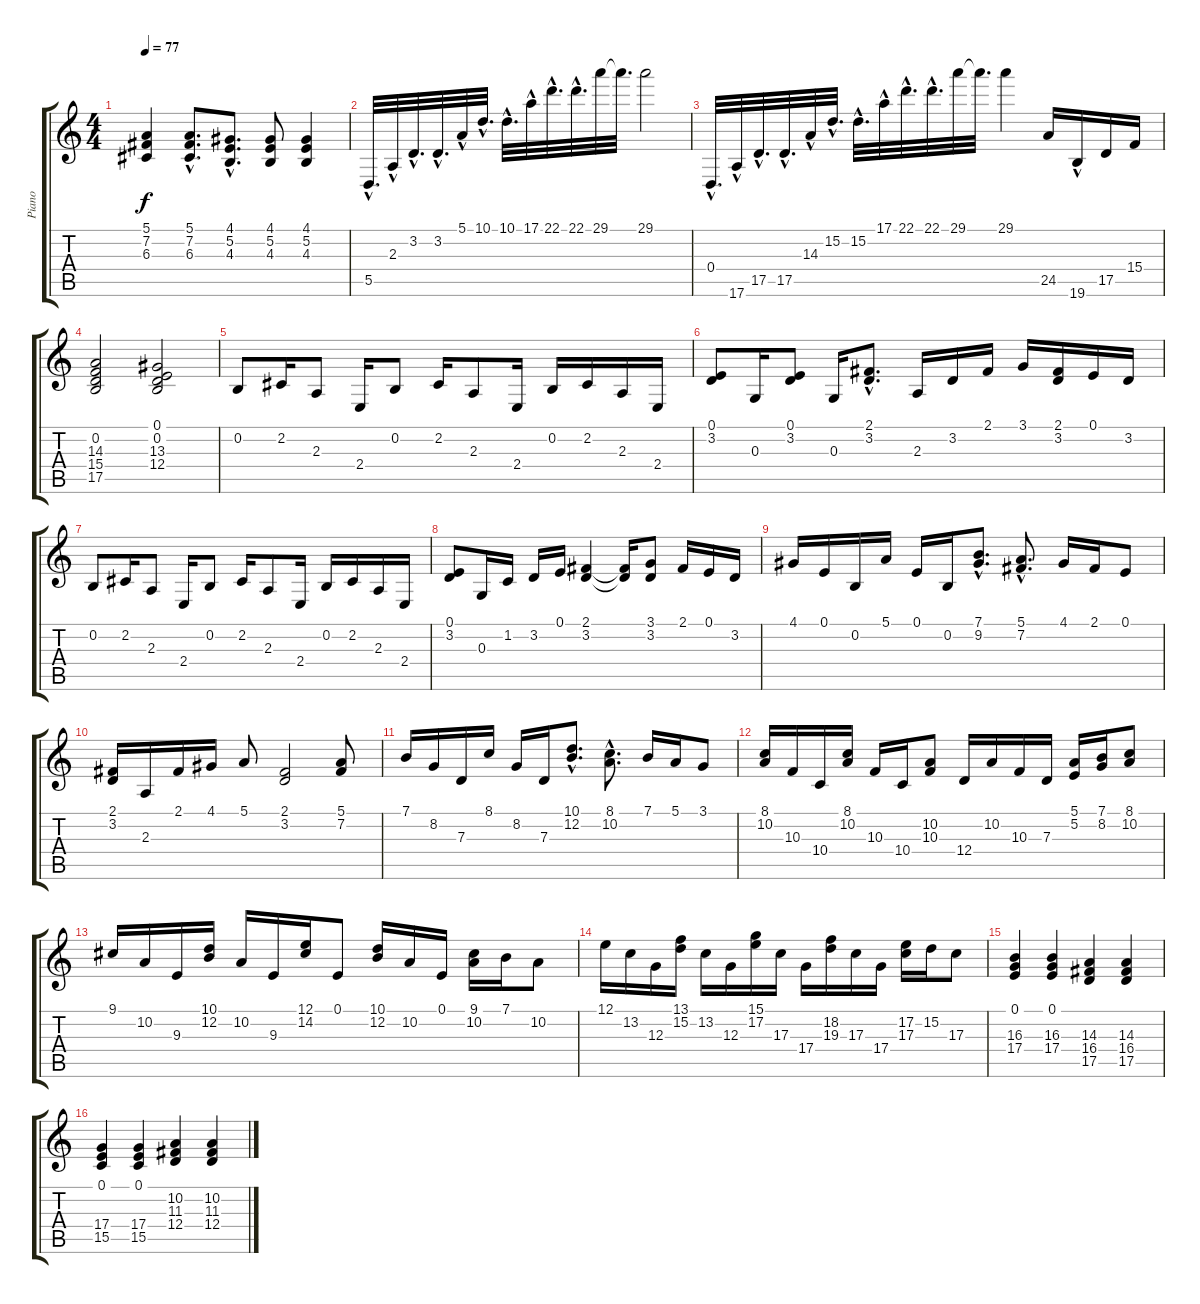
\track ("Piano" "Piano") {instrument acousticgrandpiano}
\staff {score tabs}
\tuning (E4 B3 G3 D3 A2 E2) {hide}
\ts (4 4)
\tempo 77
\clef g2
\ks c
(5.1 7.2 6.3).4{dy f} (5.1{hac} 7.2{hac} 6.3{hac}).8{d} (4.1{hac} 5.2{hac} 4.3{hac}).8{d} (4.1 5.2 4.3).8 (4.1 5.2 4.3).4 |
5.5{hac}.32{d} 2.3{hac}.32 3.2{hac}.32{d} 3.2{hac}.32{d} 5.1{hac}.32 10.1{hac}.32{d} 10.1{hac}.32{d} 17.1{hac}.32 22.1{hac}.32{d} 22.1{hac}.32{d} 29.1.32 29.1{t}.32{d} 29.1.2 |
0.4{hac}.32{d} 17.6{hac}.32 17.5{hac}.32{d} 17.5{hac}.32{d} 14.3{hac}.32 15.2{hac}.32{d} 15.2{hac}.32{d} 17.1{hac}.32 22.1{hac}.32{d} 22.1{hac}.32{d} 29.1.32 29.1{t}.32{d} 29.1.4 24.5.16 19.6{hac}.16 17.5.16 15.4.16 |
(0.2 14.3 15.4 17.5).2 (0.1 0.2 13.3 12.4).2 |
0.2.8 2.2.16 2.3.8 2.4.16 0.2.8 2.2.16 2.3.8 2.4.16 0.2.16 2.2.16 2.3.16 2.4.16 |
(0.1 3.2).8 0.3.16 (0.1 3.2).8 0.3.16 (2.1{hac} 3.2{hac}).8{d} 2.3.16 3.2.16 2.1.16 3.1.16 (2.1 3.2).16 0.1.16 3.2.16 |
0.2.8 2.2.16 2.3.8 2.4.16 0.2.8 2.2.16 2.3.8 2.4.16 0.2.16 2.2.16 2.3.16 2.4.16 |
(0.1 3.2).8 0.3.16 1.2.16 3.2.16 0.1.16 (2.1 3.2).4 (2.1{t} 3.2{t}).16 (3.1 3.2).8 2.1.16 0.1.16 3.2.16 |
4.1.16 0.1.16 0.2.16 5.1.16 0.1.16 0.2.16 (7.1{hac} 9.2{hac}).8{d} (5.1{hac} 7.2{hac}).8{d} 4.1.16 2.1.16 0.1.8 |
(2.1 3.2).16 2.3.16 2.1.16 4.1.16 5.1.8 (2.1 3.2).2 (5.1 7.2).8 |
7.1.16 8.2.16 7.3.16 8.1.16 8.2.16 7.3.16 (10.1{hac} 12.2{hac}).8{d} (8.1{hac} 10.2{hac}).8{d} 7.1.16 5.1.16 3.1.8 |
(8.1 10.2).16 10.3.16 10.4.16 (8.1 10.2).16 10.3.16 10.4.16 (10.2 10.3).8 12.4.16 10.2.16 10.3.16 7.3.16 (5.1 5.2).16 (7.1 8.2).16 (8.1 10.2).8 |
9.1.16 10.2.16 9.3.16 (10.1 12.2).16 10.2.16 9.3.16 (12.1 14.2).16 0.1.8 (10.1 12.2).16 10.2.16 0.1.16 (9.1 10.2).16 7.1.16 10.2.8 |
12.1.16 13.2.16 12.3.16 (13.1 15.2).16 13.2.16 12.3.16 (15.1 17.2).16 17.3.16 17.4.16 (18.2 19.3).16 17.3.16 17.4.16 (17.2 17.3).16 15.2.16 17.3.8 |
(0.1 16.3 17.4).4 (0.1 16.3 17.4).4 (14.3 16.4 17.5).4 (14.3 16.4 17.5).4 |
(0.1 17.4 15.5).4 (0.1 17.4 15.5).4 (10.2 11.3 12.4).4 (10.2 11.3 12.4).4
